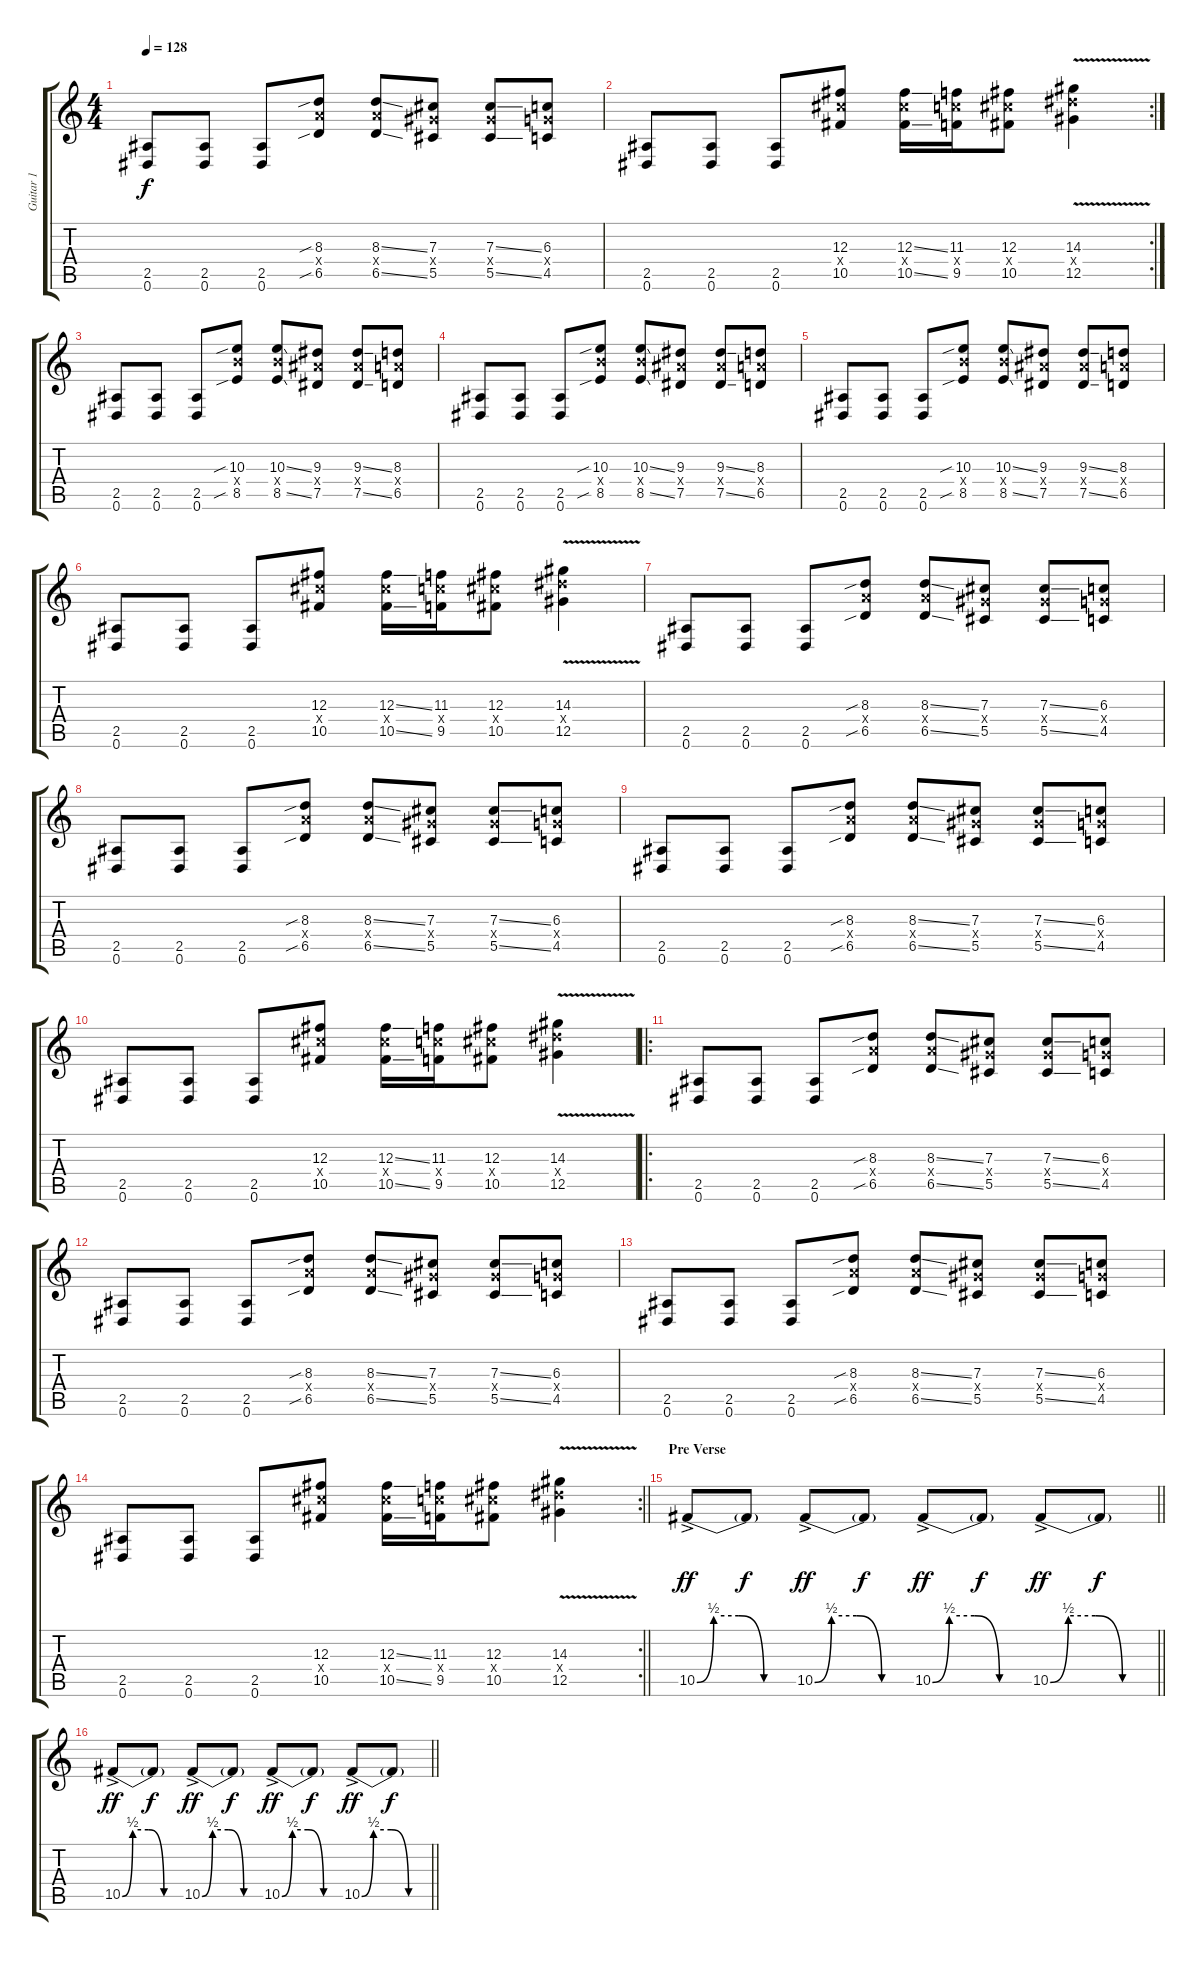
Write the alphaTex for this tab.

\track ("Guitar 1" "Guitar 1") {instrument distortionguitar}
\staff {score tabs}
\tuning (Eb4 Bb3 Gb3 Db3 Ab2 Eb2) {hide}
\ts (4 4)
\tempo 128
\clef g2
\ks c
(2.5 0.6).8{dy f} (2.5 0.6).8 (2.5 0.6).8 (8.3{sib} 8.4{x} 6.5{sib}).8 (8.3{ss} 8.4{x} 6.5{ss}).8 (7.3 7.4{x} 5.5).8 (7.3{ss} 7.4{x} 5.5{ss}).8 (6.3 6.4{x} 4.5).8 |
\rc 2
(2.5 0.6).8 (2.5 0.6).8 (2.5 0.6).8 (12.3 12.4{x} 10.5).8 (12.3{ss} 12.4{x} 10.5{ss}).16 (11.3 11.4{x} 9.5).16 (12.3 12.4{x} 10.5).8 (14.3{v} 14.4{v x} 12.5{v}).4 |
(2.5 0.6).8 (2.5 0.6).8 (2.5 0.6).8 (10.3{sib} 10.4{x} 8.5{sib}).8 (10.3{ss} 10.4{x} 8.5{ss}).8 (9.3 9.4{x} 7.5).8 (9.3{ss} 9.4{x} 7.5{ss}).8 (8.3 8.4{x} 6.5).8 |
(2.5 0.6).8 (2.5 0.6).8 (2.5 0.6).8 (10.3{sib} 10.4{x} 8.5{sib}).8 (10.3{ss} 10.4{x} 8.5{ss}).8 (9.3 9.4{x} 7.5).8 (9.3{ss} 9.4{x} 7.5{ss}).8 (8.3 8.4{x} 6.5).8 |
(2.5 0.6).8 (2.5 0.6).8 (2.5 0.6).8 (10.3{sib} 10.4{x} 8.5{sib}).8 (10.3{ss} 10.4{x} 8.5{ss}).8 (9.3 9.4{x} 7.5).8 (9.3{ss} 9.4{x} 7.5{ss}).8 (8.3 8.4{x} 6.5).8 |
(2.5 0.6).8 (2.5 0.6).8 (2.5 0.6).8 (12.3 12.4{x} 10.5).8 (12.3{ss} 12.4{x} 10.5{ss}).16 (11.3 11.4{x} 9.5).16 (12.3 12.4{x} 10.5).8 (14.3{v} 14.4{v x} 12.5{v}).4 |
(2.5 0.6).8 (2.5 0.6).8 (2.5 0.6).8 (8.3{sib} 8.4{x} 6.5{sib}).8 (8.3{ss} 8.4{x} 6.5{ss}).8 (7.3 7.4{x} 5.5).8 (7.3{ss} 7.4{x} 5.5{ss}).8 (6.3 6.4{x} 4.5).8 |
(2.5 0.6).8 (2.5 0.6).8 (2.5 0.6).8 (8.3{sib} 8.4{x} 6.5{sib}).8 (8.3{ss} 8.4{x} 6.5{ss}).8 (7.3 7.4{x} 5.5).8 (7.3{ss} 7.4{x} 5.5{ss}).8 (6.3 6.4{x} 4.5).8 |
(2.5 0.6).8 (2.5 0.6).8 (2.5 0.6).8 (8.3{sib} 8.4{x} 6.5{sib}).8 (8.3{ss} 8.4{x} 6.5{ss}).8 (7.3 7.4{x} 5.5).8 (7.3{ss} 7.4{x} 5.5{ss}).8 (6.3 6.4{x} 4.5).8 |
(2.5 0.6).8 (2.5 0.6).8 (2.5 0.6).8 (12.3 12.4{x} 10.5).8 (12.3{ss} 12.4{x} 10.5{ss}).16 (11.3 11.4{x} 9.5).16 (12.3 12.4{x} 10.5).8 (14.3{v} 14.4{v x} 12.5{v}).4 |
\ro
(2.5 0.6).8 (2.5 0.6).8 (2.5 0.6).8 (8.3{sib} 8.4{x} 6.5{sib}).8 (8.3{ss} 8.4{x} 6.5{ss}).8 (7.3 7.4{x} 5.5).8 (7.3{ss} 7.4{x} 5.5{ss}).8 (6.3 6.4{x} 4.5).8 |
(2.5 0.6).8 (2.5 0.6).8 (2.5 0.6).8 (8.3{sib} 8.4{x} 6.5{sib}).8 (8.3{ss} 8.4{x} 6.5{ss}).8 (7.3 7.4{x} 5.5).8 (7.3{ss} 7.4{x} 5.5{ss}).8 (6.3 6.4{x} 4.5).8 |
(2.5 0.6).8 (2.5 0.6).8 (2.5 0.6).8 (8.3{sib} 8.4{x} 6.5{sib}).8 (8.3{ss} 8.4{x} 6.5{ss}).8 (7.3 7.4{x} 5.5).8 (7.3{ss} 7.4{x} 5.5{ss}).8 (6.3 6.4{x} 4.5).8 |
\rc 2
\barLineRight lightlight
(2.5 0.6).8 (2.5 0.6).8 (2.5 0.6).8 (12.3 12.4{x} 10.5).8 (12.3{ss} 12.4{x} 10.5{ss}).16 (11.3 11.4{x} 9.5).16 (12.3 12.4{x} 10.5).8 (14.3{v} 14.4{v x} 12.5{v}).4 |
\section ("" "Pre Verse")
\barLineRight lightlight
10.5{be (custom 0 0 10 2 25 2 40 0 60 0) ac}.8{dy ff} 10.5{t}.8{dy f} 10.5{be (custom 0 0 10 2 25 2 40 0 60 0) ac}.8{dy ff} 10.5{t}.8{dy f} 10.5{be (custom 0 0 10 2 25 2 40 0 60 0) ac}.8{dy ff} 10.5{t}.8{dy f} 10.5{be (custom 0 0 10 2 25 2 40 0 60 0) ac}.8{dy ff} 10.5{t}.8{dy f} |
\barLineRight lightlight
10.5{be (custom 0 0 10 2 25 2 40 0 60 0) ac}.8{dy ff} 10.5{t}.8{dy f} 10.5{be (custom 0 0 10 2 25 2 40 0 60 0) ac}.8{dy ff} 10.5{t}.8{dy f} 10.5{be (custom 0 0 10 2 25 2 40 0 60 0) ac}.8{dy ff} 10.5{t}.8{dy f} 10.5{be (custom 0 0 10 2 25 2 40 0 60 0) ac}.8{dy ff} 10.5{t}.8{dy f}
